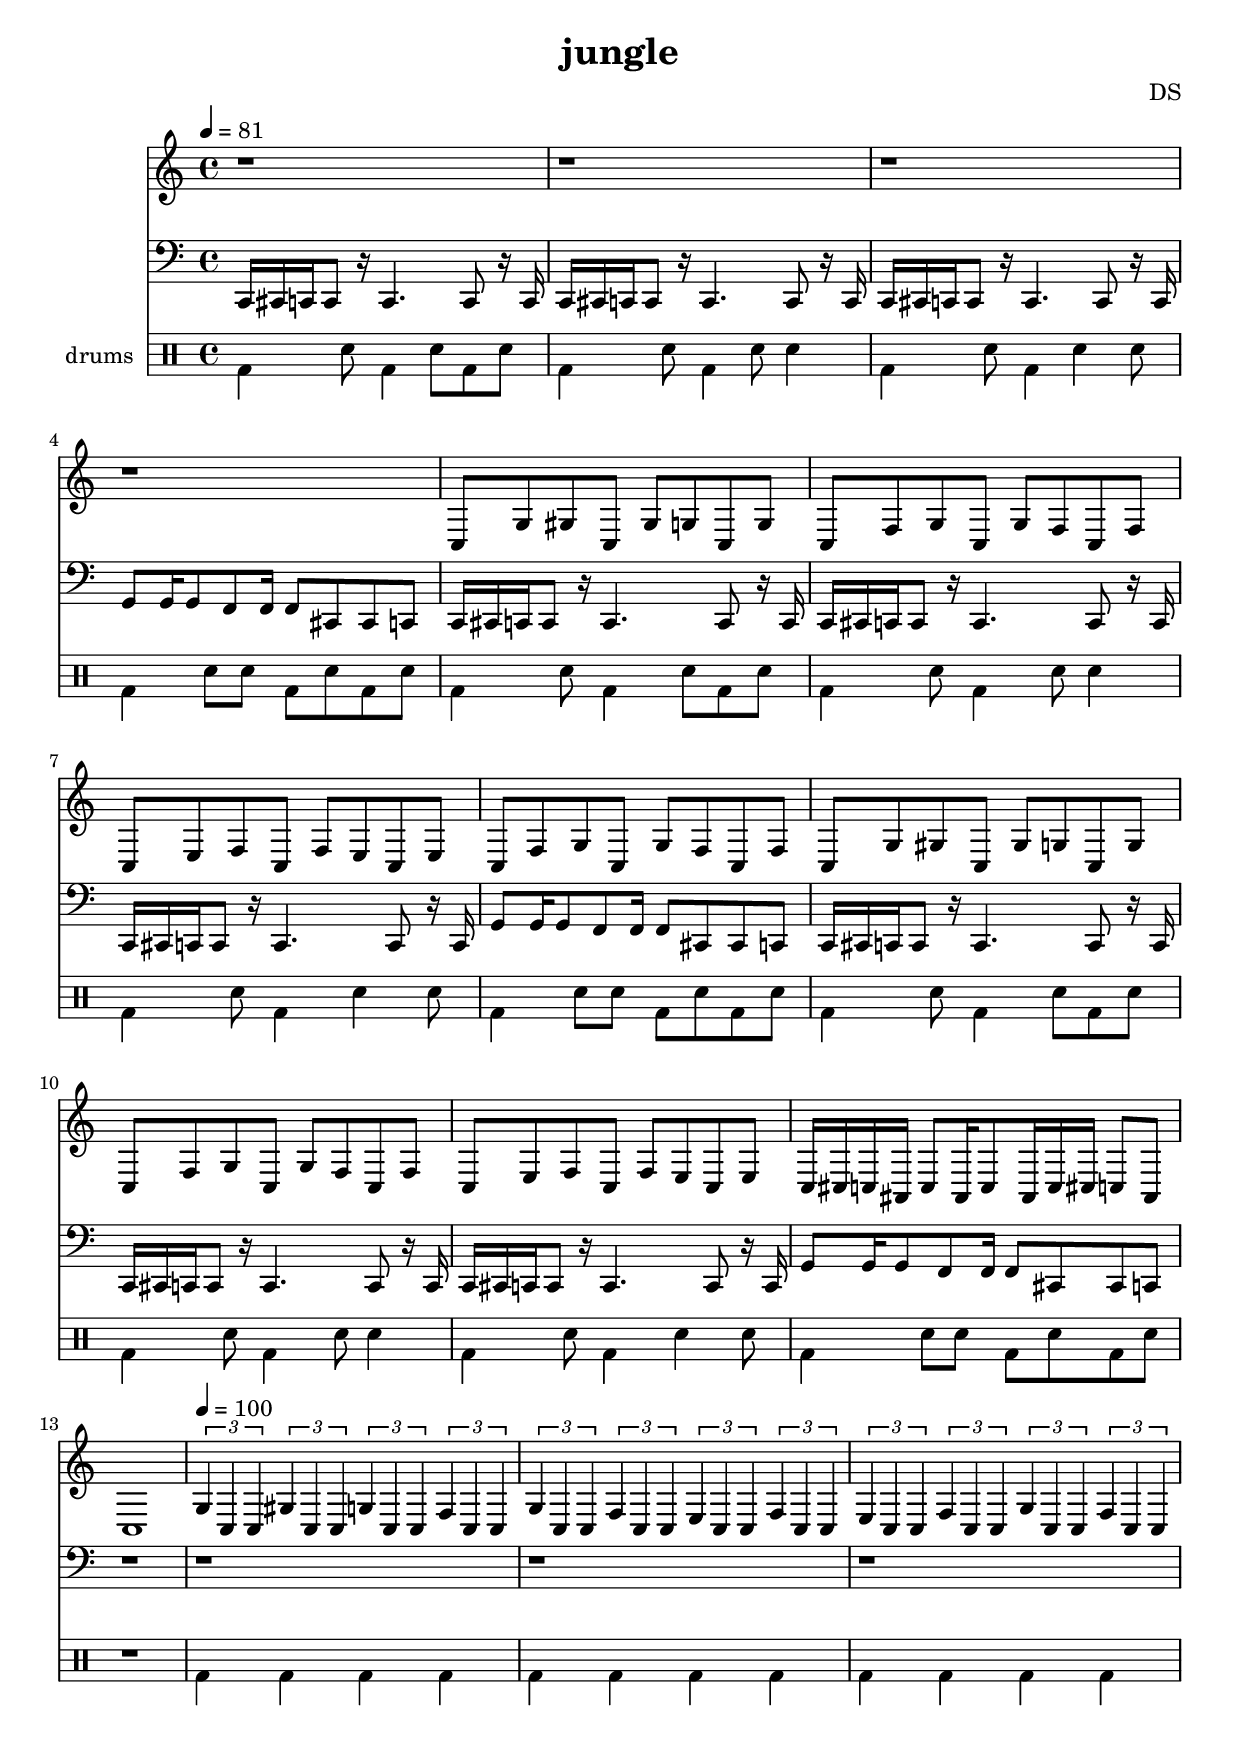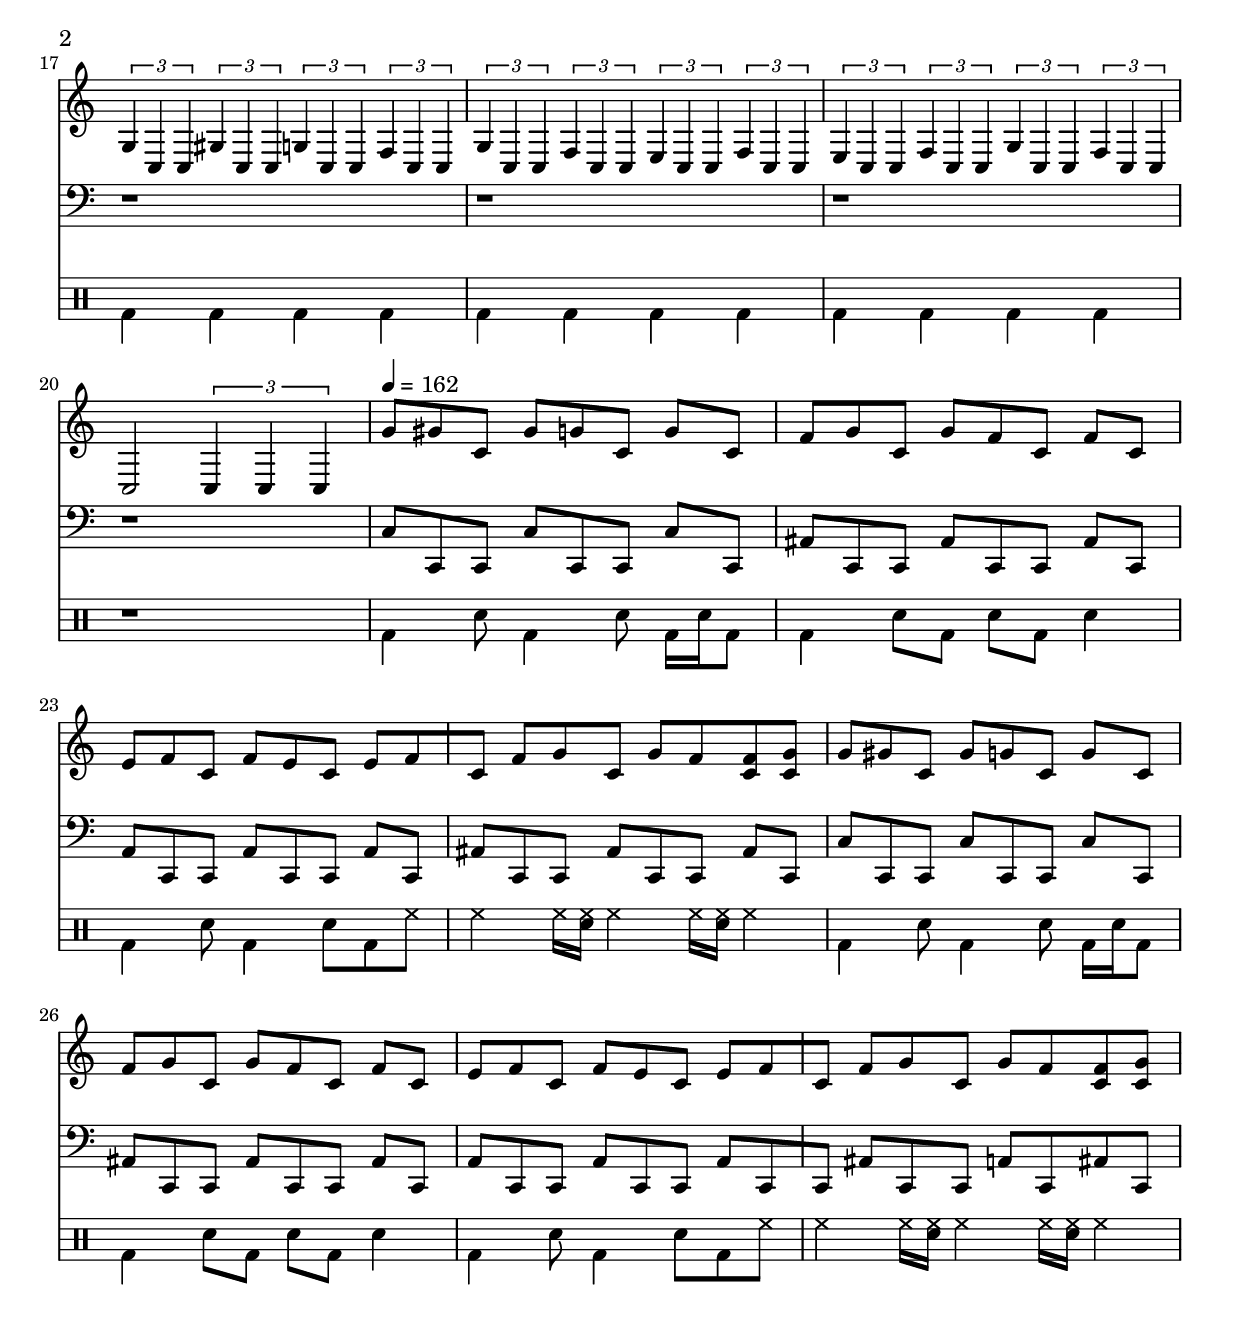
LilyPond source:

\version "2.24.3"

\header {
  title = "rinserepeat"
  composer = "DS"
}

\version "2.24.3"

\header {
  title = "jungle"
  composer = "DS"
}

junglebdsn = \drummode {
  bd4 sn8 bd4 sn8 bd16 sn16 bd8
  bd4 sn8 bd8 sn8 bd8 sn4
  bd4 sn8 bd4 sn8 bd8 hh8
  hh4 hh16 <hh sn> hh4 hh16 <hh sn> hh4
}

jungledrum = {
  %\tempo 4=100
  \junglebdsn
  \junglebdsn
}

junglerhythm = \relative c {
  c8[ c, c]
  c'[ c, c]
  c' c,
  
  ais'[ c, c]
  ais'[ c, c]
  ais' c,
  
  a'[ c, c]
  a'[ c, c]
  a' c,
  
  ais'[ c, c]
  ais'[ c, c]
  ais' c,
}

junglerhythmAlt = \relative c {
  c8[ c, c]
  c'[ c, c]
  c' c,
  
  ais'[ c, c]
  ais'[ c, c]
  ais' c,
  
  a'[ c, c]
  a'[ c, c]
  a'[ c, c]
  ais'[ c, c]
  a' c, ais' c,
}

junglerhythmLine = {
  \clef bass
  \time 4/4
  \tempo 4=162

  %\tempo 4=100
  \junglerhythm
  \junglerhythmAlt
}

% c last
junglemelodyfourfour = \relative c {
  g'8[ gis c,]
  gis'[ g c,]
  g' c, 
  
  f[ g c, ]
  g'[ f c ]
  f c 
  
  e[ f c ]
  f[ e c ]
  e c 
  
  f[ g c, ]
  g'[ f c ]
  f c 
}

junglemelodyfourfourAlt = \relative c' {
  g'8[ gis c,]
  gis'[ g c,]
  g' c, 
  
  f[ g c, ]
  g'[ f c ]
  f c 
  
  e[ f c ]
  f[ e c ]
  e[ f c ]
  
  f
  g c,
  g' f <f c> <g c,> 
  %f[ g c, ]
  %g'[ f c ]
  
}

junglemelodyLine = {
  \time 4/4
  \tempo 4=162
  %\tempo 4=100

  
  \junglemelodyfourfourAlt
  \junglemelodyfourfourAlt
  %\melodyfourfour
}

%\score {
%  <<
%    \new Staff = "junglemelody line" \junglemelodyLine
%    \new Staff = "junglerhythm line" \junglerhythmLine
%    
%    \new DrumStaff \with { instrumentName = "drums" }
%    <<
%      \new DrumVoice { \stemDown \jungledrum }
%    >>
%  >>
%  \layout { }
%  \midi { }
%}


bdsn_I = \drummode {
  bd4 sn8 bd4 sn8 bd8 sn8
  bd4 sn8 bd4 sn8 sn4
  bd4 sn8 bd4 sn4 sn8
  bd4 sn8 sn8 bd8 sn8 bd8 sn8
}

bdquarters = \drummode {
  bd4 bd4 bd4 bd4
  bd4 bd4 bd4 bd4
  bd4 bd4 bd4 bd4
}


rhythm = \relative c, {
  c16 cis c
  c8 r16
  c4.
  c8 r16
  c16
}

rhythmEnd = \relative c {
  g8 g16 g8
  f8 f16 f8
  cis8 cis8 c8
}

rhythmLoop = {
  \rhythm
  \rhythm
  \rhythm
  \rhythmEnd
}


melodyTranscribed = \relative c' {
  g c, c
  gis' c, c 
  g' c, c
  
  f c c
  g' c, c
  f c c
  
  e c c
  f c c
  e c c
  f c c
  g' c, c
  f c c
}

melody = \relative c' {
  \tuplet 3/1 { g4 c, c }
  \tuplet 3/1 { gis' c, c }
  \tuplet 3/1 { g' c, c }
  
  \tuplet 3/1 { f c c }
  \tuplet 3/1 { g' c, c }
  \tuplet 3/1 { f c c }
  
  \tuplet 3/1 { e c c }
  \tuplet 3/1 { f c c }
  \tuplet 3/1 { e c c }
  \tuplet 3/1 { f c c }
  \tuplet 3/1 { g' c, c }
  \tuplet 3/1 { f c c }
}

melodyAlt = \relative c' {
  \tuplet 3/1 { g4 gis c, }
  \tuplet 3/1 { gis' g c, }
  \tuplet 3/1 { g' f c }
  
  \tuplet 3/1 { f g c, }
  \tuplet 3/1 { g' f c }
  \tuplet 3/1 { f e c }
  
  \tuplet 3/1 { e f c }
  \tuplet 3/1 { f e c }
  \tuplet 3/1 { e f c }
  \tuplet 3/1 { f g c, }
  \tuplet 3/1 { g' f c }
  \tuplet 3/1 { f g c, }
}

melodyfourfour = \relative c {
  c8 g' gis
  c, gis' g
  c, g'
  
  c, f g
  c, g' f
  c f
  
  c e f
  c f e
  c e
  
  % NOTE needs ending
}

melodyfourfourEndOne = \relative c {
  c f g
  c, g' f
  c f
}

melodyfourfourEndTwo = \relative c {
  c16 cis c ais c8
  ais16 c8
  ais16 c cis c8 ais
  c1
}

drumbb = {
  \bdsn_I
  \bdsn_I
  \bdsn_I
  r1
  %\tempo 4=100
  \bdquarters
  \bdquarters
  r1
  \junglebdsn
  \junglebdsn
}


rhythmLine = {
  \clef bass
  \time 4/4
  \tempo 4=81
  \rhythmLoop
  \rhythmLoop
  \rhythmLoop
  
  r1 r r r r r r
  
  r
  \tempo 4=162
  \junglerhythm
  \junglerhythmAlt
}

melodyLine = {
  \clef treble
  \time 4/4
  \tempo 4=81
  r1 r r r
  \melodyfourfour \melodyfourfourEndOne
  \melodyfourfour \melodyfourfourEndTwo
  
  \tempo 4=100
  \melody
  \melody
  
  % TODO nicer transition
  c2 \tuplet 3/2 {c4 c c }
  
  \tempo 4=162
  \junglemelodyfourfourAlt
  \junglemelodyfourfourAlt
}

\score {
  <<
    \new Staff = "melody line" \melodyLine
    \new Staff = "rhythm line" \rhythmLine
    
    \new DrumStaff \with { instrumentName = "drums" }
    <<
      \new DrumVoice { \stemDown \drumbb }
    >>
  >>
  \layout { }
  \midi { }
}